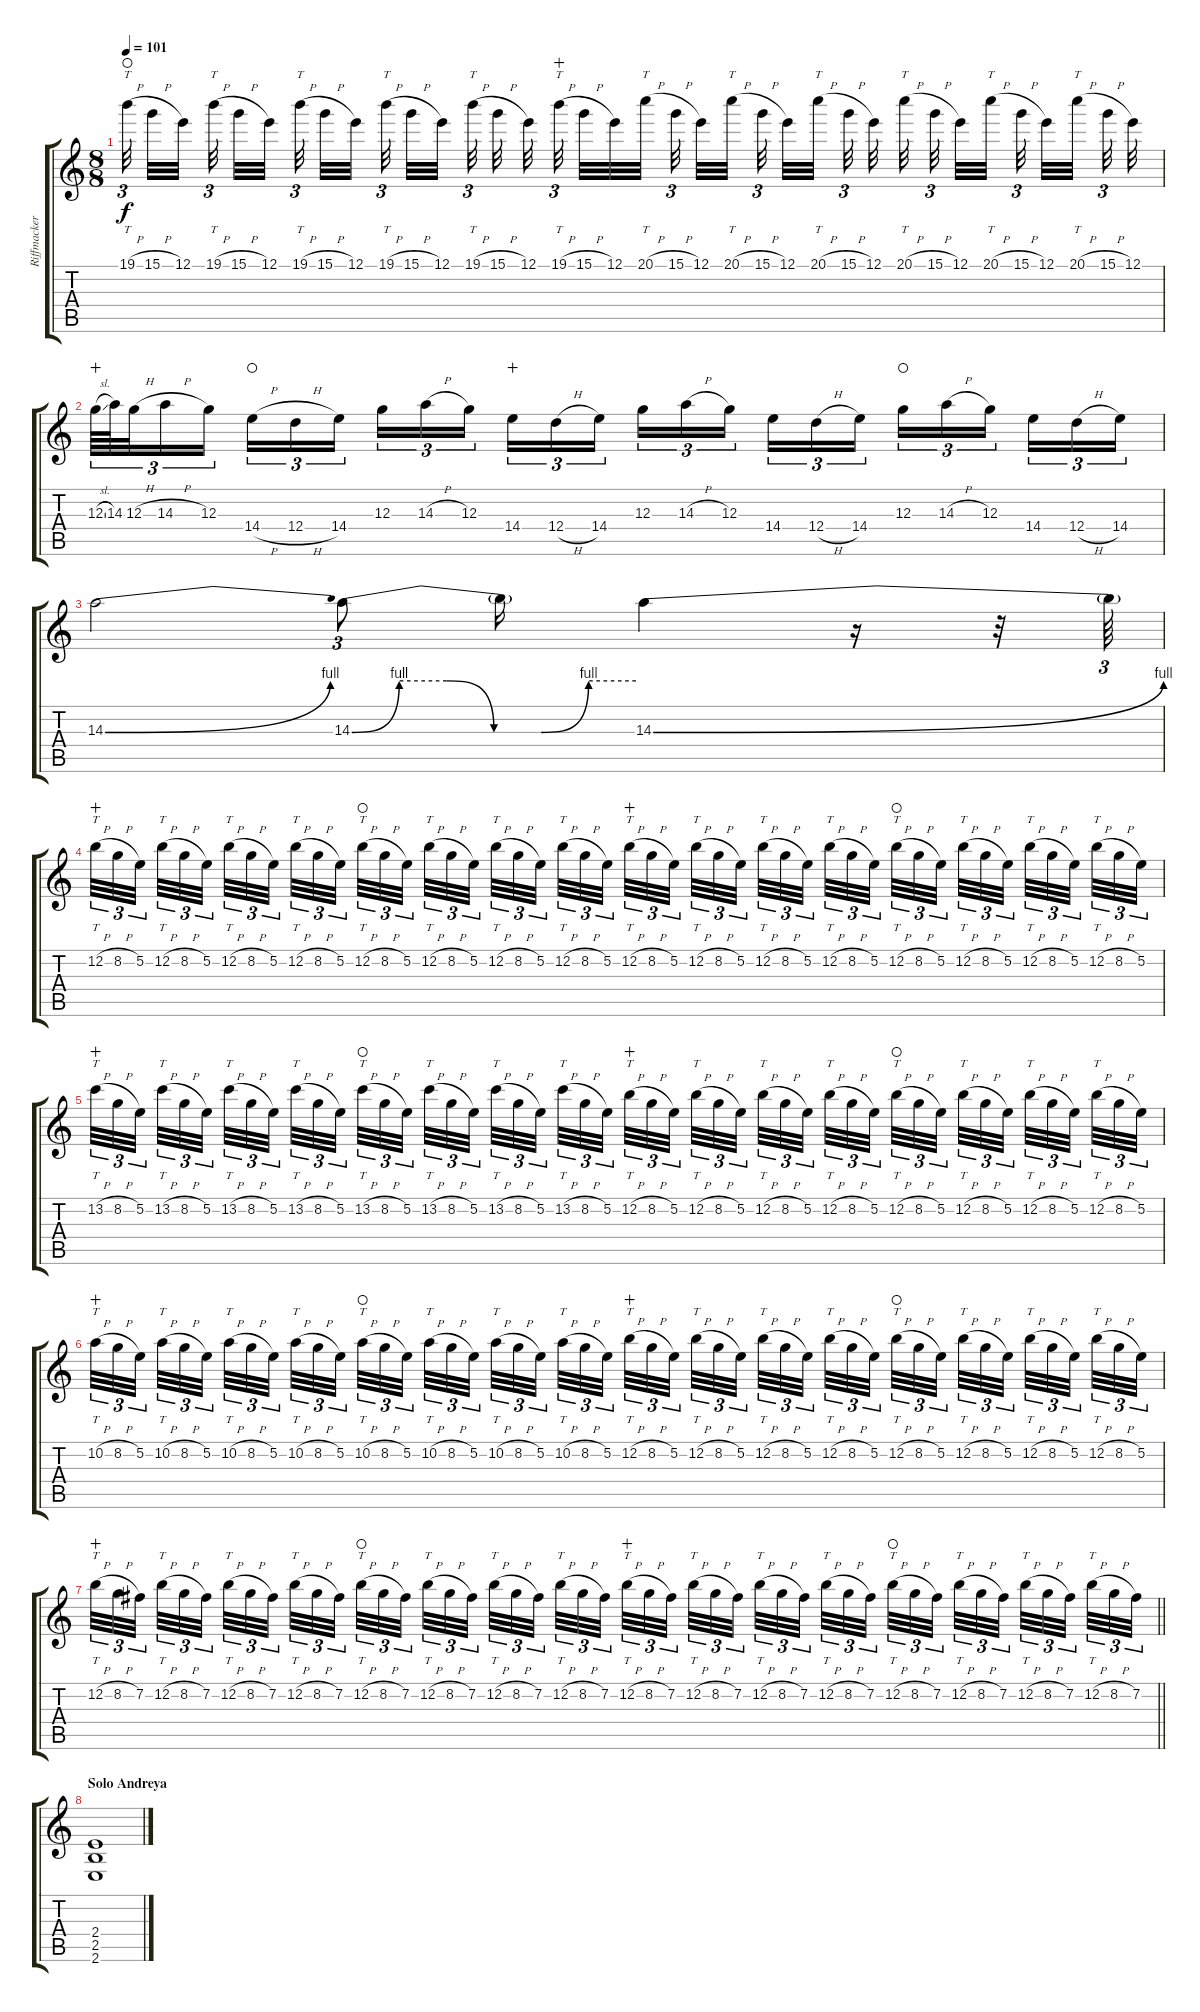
\track ("Riffmacker" "Riffmacker") {instrument overdrivenguitar}
\staff {score tabs}
\tuning (E4 B3 G3 D3 A2 D2) {hide}
\ts (8 8)
\tempo 101
\clef g2
\ks c
19.1{h}.32{tt tu (3 2) dy f waho beam splitsecondary} 15.1{h}.32 12.1.32{beam splitsecondary} 19.1{h}.32{tt tu (3 2)} 15.1{h}.32 12.1.32{beam splitsecondary} 19.1{h}.32{tt tu (3 2) beam splitsecondary} 15.1{h}.32 12.1.32 19.1{h}.32{tt tu (3 2) beam splitsecondary} 15.1{h}.32 12.1.32{beam splitsecondary} 19.1{h}.32{tt tu (3 2)} 15.1{h}.32 12.1.32{beam splitsecondary} 19.1{h}.32{tt tu (3 2) wahc beam splitsecondary} 15.1{h}.32 12.1.32 20.1{h}.32{tt beam splitsecondary} 15.1{h}.32{tu (3 2) beam splitsecondary} 12.1.32 20.1{h}.32{tt beam splitsecondary} 15.1{h}.32{tu (3 2)} 12.1.32 20.1{h}.32{tt beam splitsecondary} 15.1{h}.32{tu (3 2)} 12.1.32 20.1{h}.32{tt beam splitsecondary} 15.1{h}.32{tu (3 2) beam splitsecondary} 12.1.32 20.1{h}.32{tt beam splitsecondary} 15.1{h}.32{tu (3 2)} 12.1.32 20.1{h}.32{tt beam splitsecondary} 15.1{h}.32{tu (3 2)} 12.1.32 |
12.3{sl}.64{tu (3 2) wahc} 14.3.64{tu (3 2)} 12.3{h}.32{tu (3 2)} 14.3{h}.16{tu (3 2)} 12.3.16{tu (3 2)} 14.4{h}.16{tu (3 2) waho} 12.4{h}.16{tu (3 2)} 14.4.16{tu (3 2)} 12.3.16{tu (3 2)} 14.3{h}.16{tu (3 2)} 12.3.16{tu (3 2)} 14.4.16{tu (3 2) wahc} 12.4{h}.16{tu (3 2)} 14.4.16{tu (3 2)} 12.3.16{tu (3 2)} 14.3{h}.16{tu (3 2)} 12.3.16{tu (3 2)} 14.4.16{tu (3 2)} 12.4{h}.16{tu (3 2)} 14.4.16{tu (3 2)} 12.3.16{tu (3 2) waho} 14.3{h}.16{tu (3 2)} 12.3.16{tu (3 2)} 14.4.16{tu (3 2)} 12.4{h}.16{tu (3 2)} 14.4.16{tu (3 2)} |
14.3{be (bend 0 0 60 4)}.2 14.3{be (custom 0 0 10 4 20 4 30 0 40 0 50 4 60 4)}.8{tu (3 2)} 14.3{t}.16 14.3{be (bend 0 0 60 4)}.4 r.16 r.32 14.3{t}.64{tu (3 2)} |
12.2{h}.32{tt tu (3 2) wahc} 8.2{h}.32{tu (3 2)} 5.2.32{tu (3 2) beam splitsecondary} 12.2{h}.32{tt tu (3 2)} 8.2{h}.32{tu (3 2)} 5.2.32{tu (3 2)} 12.2{h}.32{tt tu (3 2)} 8.2{h}.32{tu (3 2)} 5.2.32{tu (3 2) beam splitsecondary} 12.2{h}.32{tt tu (3 2)} 8.2{h}.32{tu (3 2)} 5.2.32{tu (3 2)} 12.2{h}.32{tt tu (3 2) waho} 8.2{h}.32{tu (3 2)} 5.2.32{tu (3 2) beam splitsecondary} 12.2{h}.32{tt tu (3 2)} 8.2{h}.32{tu (3 2)} 5.2.32{tu (3 2)} 12.2{h}.32{tt tu (3 2)} 8.2{h}.32{tu (3 2)} 5.2.32{tu (3 2) beam splitsecondary} 12.2{h}.32{tt tu (3 2)} 8.2{h}.32{tu (3 2)} 5.2.32{tu (3 2)} 12.2{h}.32{tt tu (3 2) wahc} 8.2{h}.32{tu (3 2)} 5.2.32{tu (3 2) beam splitsecondary} 12.2{h}.32{tt tu (3 2)} 8.2{h}.32{tu (3 2)} 5.2.32{tu (3 2)} 12.2{h}.32{tt tu (3 2)} 8.2{h}.32{tu (3 2)} 5.2.32{tu (3 2) beam splitsecondary} 12.2{h}.32{tt tu (3 2)} 8.2{h}.32{tu (3 2)} 5.2.32{tu (3 2)} 12.2{h}.32{tt tu (3 2) waho} 8.2{h}.32{tu (3 2)} 5.2.32{tu (3 2) beam splitsecondary} 12.2{h}.32{tt tu (3 2)} 8.2{h}.32{tu (3 2)} 5.2.32{tu (3 2)} 12.2{h}.32{tt tu (3 2)} 8.2{h}.32{tu (3 2)} 5.2.32{tu (3 2) beam splitsecondary} 12.2{h}.32{tt tu (3 2)} 8.2{h}.32{tu (3 2)} 5.2.32{tu (3 2)} |
13.2{h}.32{tt tu (3 2) wahc} 8.2{h}.32{tu (3 2)} 5.2.32{tu (3 2) beam splitsecondary} 13.2{h}.32{tt tu (3 2)} 8.2{h}.32{tu (3 2)} 5.2.32{tu (3 2)} 13.2{h}.32{tt tu (3 2)} 8.2{h}.32{tu (3 2)} 5.2.32{tu (3 2) beam splitsecondary} 13.2{h}.32{tt tu (3 2)} 8.2{h}.32{tu (3 2)} 5.2.32{tu (3 2)} 13.2{h}.32{tt tu (3 2) waho} 8.2{h}.32{tu (3 2)} 5.2.32{tu (3 2) beam splitsecondary} 13.2{h}.32{tt tu (3 2)} 8.2{h}.32{tu (3 2)} 5.2.32{tu (3 2)} 13.2{h}.32{tt tu (3 2)} 8.2{h}.32{tu (3 2)} 5.2.32{tu (3 2) beam splitsecondary} 13.2{h}.32{tt tu (3 2)} 8.2{h}.32{tu (3 2)} 5.2.32{tu (3 2)} 12.2{h}.32{tt tu (3 2) wahc} 8.2{h}.32{tu (3 2)} 5.2.32{tu (3 2) beam splitsecondary} 12.2{h}.32{tt tu (3 2)} 8.2{h}.32{tu (3 2)} 5.2.32{tu (3 2)} 12.2{h}.32{tt tu (3 2)} 8.2{h}.32{tu (3 2)} 5.2.32{tu (3 2) beam splitsecondary} 12.2{h}.32{tt tu (3 2)} 8.2{h}.32{tu (3 2)} 5.2.32{tu (3 2)} 12.2{h}.32{tt tu (3 2) waho} 8.2{h}.32{tu (3 2)} 5.2.32{tu (3 2) beam splitsecondary} 12.2{h}.32{tt tu (3 2)} 8.2{h}.32{tu (3 2)} 5.2.32{tu (3 2)} 12.2{h}.32{tt tu (3 2)} 8.2{h}.32{tu (3 2)} 5.2.32{tu (3 2) beam splitsecondary} 12.2{h}.32{tt tu (3 2)} 8.2{h}.32{tu (3 2)} 5.2.32{tu (3 2)} |
10.2{h}.32{tt tu (3 2) wahc} 8.2{h}.32{tu (3 2)} 5.2.32{tu (3 2) beam splitsecondary} 10.2{h}.32{tt tu (3 2)} 8.2{h}.32{tu (3 2)} 5.2.32{tu (3 2)} 10.2{h}.32{tt tu (3 2)} 8.2{h}.32{tu (3 2)} 5.2.32{tu (3 2) beam splitsecondary} 10.2{h}.32{tt tu (3 2)} 8.2{h}.32{tu (3 2)} 5.2.32{tu (3 2)} 10.2{h}.32{tt tu (3 2) waho} 8.2{h}.32{tu (3 2)} 5.2.32{tu (3 2) beam splitsecondary} 10.2{h}.32{tt tu (3 2)} 8.2{h}.32{tu (3 2)} 5.2.32{tu (3 2)} 10.2{h}.32{tt tu (3 2)} 8.2{h}.32{tu (3 2)} 5.2.32{tu (3 2) beam splitsecondary} 10.2{h}.32{tt tu (3 2)} 8.2{h}.32{tu (3 2)} 5.2.32{tu (3 2)} 12.2{h}.32{tt tu (3 2) wahc} 8.2{h}.32{tu (3 2)} 5.2.32{tu (3 2) beam splitsecondary} 12.2{h}.32{tt tu (3 2)} 8.2{h}.32{tu (3 2)} 5.2.32{tu (3 2)} 12.2{h}.32{tt tu (3 2)} 8.2{h}.32{tu (3 2)} 5.2.32{tu (3 2) beam splitsecondary} 12.2{h}.32{tt tu (3 2)} 8.2{h}.32{tu (3 2)} 5.2.32{tu (3 2)} 12.2{h}.32{tt tu (3 2) waho} 8.2{h}.32{tu (3 2)} 5.2.32{tu (3 2) beam splitsecondary} 12.2{h}.32{tt tu (3 2)} 8.2{h}.32{tu (3 2)} 5.2.32{tu (3 2)} 12.2{h}.32{tt tu (3 2)} 8.2{h}.32{tu (3 2)} 5.2.32{tu (3 2) beam splitsecondary} 12.2{h}.32{tt tu (3 2)} 8.2{h}.32{tu (3 2)} 5.2.32{tu (3 2)} |
\barLineRight lightlight
12.2{h}.32{tt tu (3 2) wahc} 8.2{h}.32{tu (3 2)} 7.2.32{tu (3 2) beam splitsecondary} 12.2{h}.32{tt tu (3 2)} 8.2{h}.32{tu (3 2)} 7.2.32{tu (3 2)} 12.2{h}.32{tt tu (3 2)} 8.2{h}.32{tu (3 2)} 7.2.32{tu (3 2) beam splitsecondary} 12.2{h}.32{tt tu (3 2)} 8.2{h}.32{tu (3 2)} 7.2.32{tu (3 2)} 12.2{h}.32{tt tu (3 2) waho} 8.2{h}.32{tu (3 2)} 7.2.32{tu (3 2) beam splitsecondary} 12.2{h}.32{tt tu (3 2)} 8.2{h}.32{tu (3 2)} 7.2.32{tu (3 2)} 12.2{h}.32{tt tu (3 2)} 8.2{h}.32{tu (3 2)} 7.2.32{tu (3 2) beam splitsecondary} 12.2{h}.32{tt tu (3 2)} 8.2{h}.32{tu (3 2)} 7.2.32{tu (3 2)} 12.2{h}.32{tt tu (3 2) wahc} 8.2{h}.32{tu (3 2)} 7.2.32{tu (3 2) beam splitsecondary} 12.2{h}.32{tt tu (3 2)} 8.2{h}.32{tu (3 2)} 7.2.32{tu (3 2)} 12.2{h}.32{tt tu (3 2)} 8.2{h}.32{tu (3 2)} 7.2.32{tu (3 2) beam splitsecondary} 12.2{h}.32{tt tu (3 2)} 8.2{h}.32{tu (3 2)} 7.2.32{tu (3 2)} 12.2{h}.32{tt tu (3 2) waho} 8.2{h}.32{tu (3 2)} 7.2.32{tu (3 2) beam splitsecondary} 12.2{h}.32{tt tu (3 2)} 8.2{h}.32{tu (3 2)} 7.2.32{tu (3 2)} 12.2{h}.32{tt tu (3 2)} 8.2{h}.32{tu (3 2)} 7.2.32{tu (3 2) beam splitsecondary} 12.2{h}.32{tt tu (3 2)} 8.2{h}.32{tu (3 2)} 7.2.32{tu (3 2)} |
\section ("" "Solo Andreya")
(2.4 2.5 2.6).1
